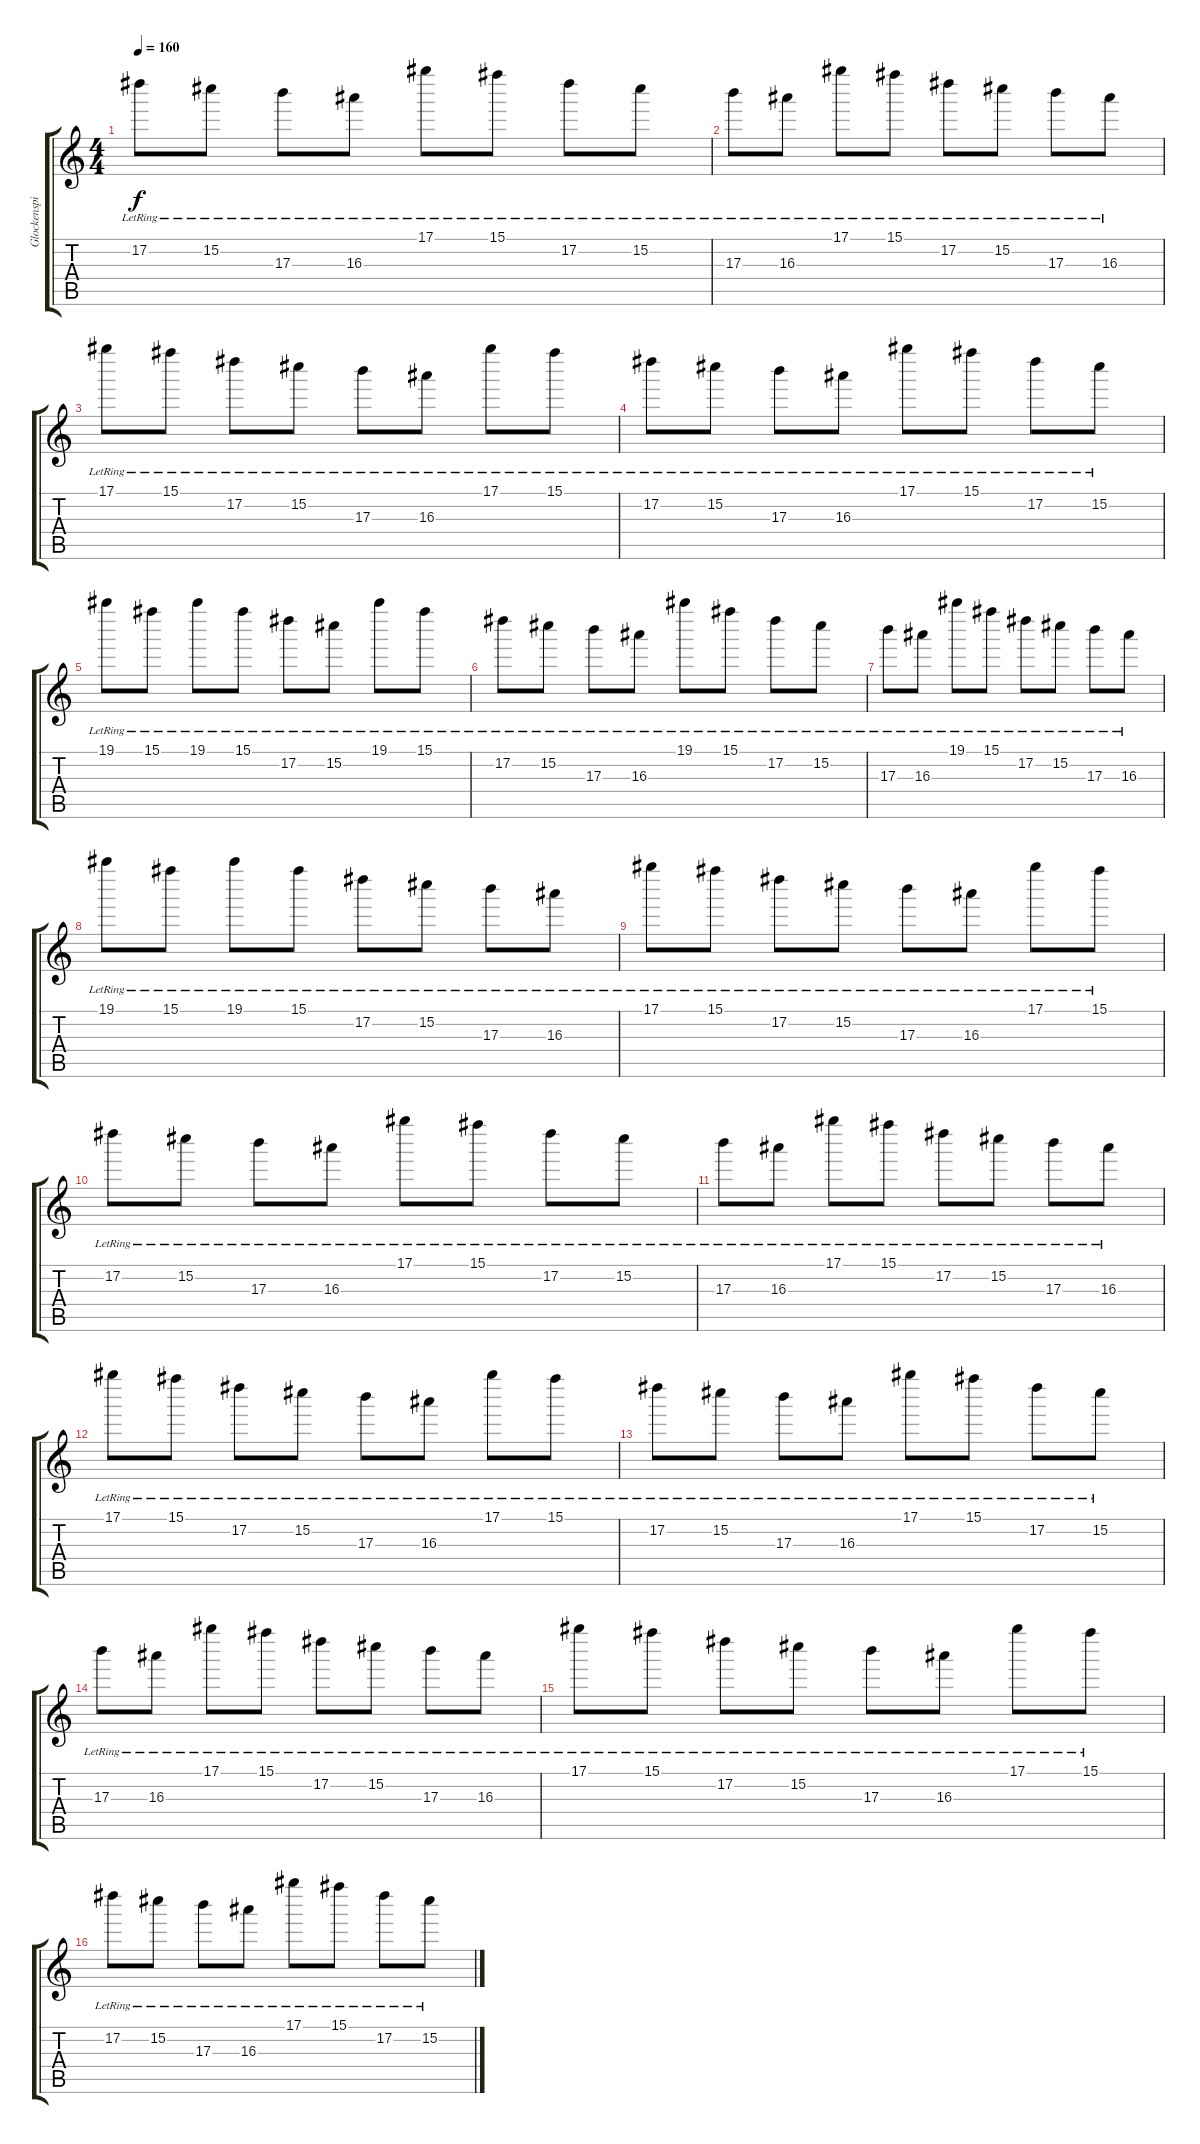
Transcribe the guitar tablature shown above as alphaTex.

\track ("Glockenspiel #1" "Glockenspi") {instrument glockenspiel}
\staff {score tabs}
\tuning (Eb6 Bb5 Gb5 Db5 Ab4 Db4) {hide}
\ts (4 4)
\tempo 160
\clef g2
\ks c
17.2{lr}.8{dy f} 15.2{lr}.8 17.3{lr}.8 16.3{lr}.8 17.1{lr}.8 15.1{lr}.8 17.2{lr}.8 15.2{lr}.8 |
17.3{lr}.8 16.3{lr}.8 17.1{lr}.8 15.1{lr}.8 17.2{lr}.8 15.2{lr}.8 17.3{lr}.8 16.3{lr}.8 |
17.1{lr}.8 15.1{lr}.8 17.2{lr}.8 15.2{lr}.8 17.3{lr}.8 16.3{lr}.8 17.1{lr}.8 15.1{lr}.8 |
17.2{lr}.8 15.2{lr}.8 17.3{lr}.8 16.3{lr}.8 17.1{lr}.8 15.1{lr}.8 17.2{lr}.8 15.2{lr}.8 |
19.1{lr}.8 15.1{lr}.8 19.1{lr}.8 15.1{lr}.8 17.2{lr}.8 15.2{lr}.8 19.1{lr}.8 15.1{lr}.8 |
17.2{lr}.8 15.2{lr}.8 17.3{lr}.8 16.3{lr}.8 19.1{lr}.8 15.1{lr}.8 17.2{lr}.8 15.2{lr}.8 |
17.3{lr}.8 16.3{lr}.8 19.1{lr}.8 15.1{lr}.8 17.2{lr}.8 15.2{lr}.8 17.3{lr}.8 16.3{lr}.8 |
19.1{lr}.8 15.1{lr}.8 19.1{lr}.8 15.1{lr}.8 17.2{lr}.8 15.2{lr}.8 17.3{lr}.8 16.3{lr}.8 |
17.1{lr}.8 15.1{lr}.8 17.2{lr}.8 15.2{lr}.8 17.3{lr}.8 16.3{lr}.8 17.1{lr}.8 15.1{lr}.8 |
17.2{lr}.8 15.2{lr}.8 17.3{lr}.8 16.3{lr}.8 17.1{lr}.8 15.1{lr}.8 17.2{lr}.8 15.2{lr}.8 |
17.3{lr}.8 16.3{lr}.8 17.1{lr}.8 15.1{lr}.8 17.2{lr}.8 15.2{lr}.8 17.3{lr}.8 16.3{lr}.8 |
17.1{lr}.8 15.1{lr}.8 17.2{lr}.8 15.2{lr}.8 17.3{lr}.8 16.3{lr}.8 17.1{lr}.8 15.1{lr}.8 |
17.2{lr}.8 15.2{lr}.8 17.3{lr}.8 16.3{lr}.8 17.1{lr}.8 15.1{lr}.8 17.2{lr}.8 15.2{lr}.8 |
17.3{lr}.8 16.3{lr}.8 17.1{lr}.8 15.1{lr}.8 17.2{lr}.8 15.2{lr}.8 17.3{lr}.8 16.3{lr}.8 |
17.1{lr}.8 15.1{lr}.8 17.2{lr}.8 15.2{lr}.8 17.3{lr}.8 16.3{lr}.8 17.1{lr}.8 15.1{lr}.8 |
17.2{lr}.8 15.2{lr}.8 17.3{lr}.8 16.3{lr}.8 17.1{lr}.8 15.1{lr}.8 17.2{lr}.8 15.2{lr}.8
